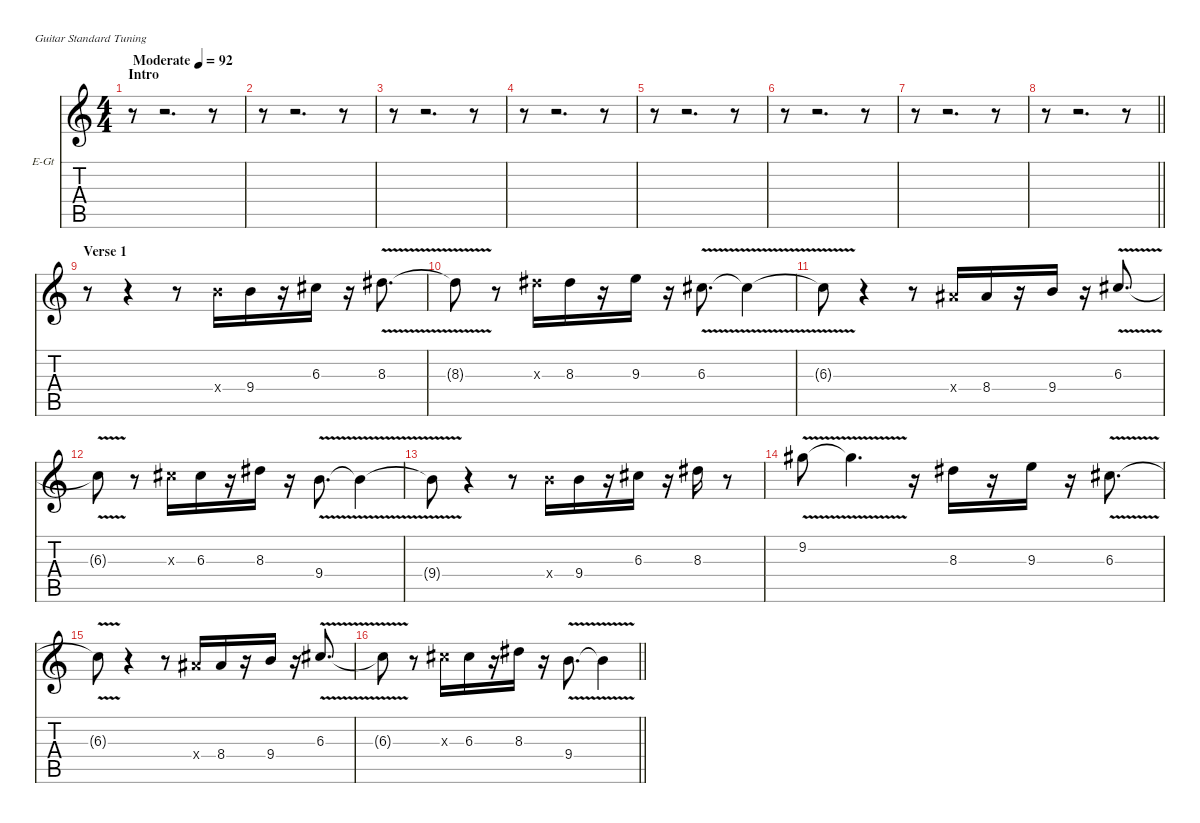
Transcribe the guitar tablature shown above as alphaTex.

\hideDynamics
\bracketExtendMode nobrackets
\firstSystemTrackNameOrientation horizontal
\otherSystemsTrackNameOrientation horizontal
\track ("Guitar Delay" "E-Gt") {instrument distortionguitar}
\staff {score tabs}
\tuning (E4 B3 G3 D3 A2 E2)
\ts (4 4)
\beaming (8 2 2 2 2)
\section ("" "Intro")
\tempo (92 "Moderate")
\clef g2
\ks aminor
r.8{dy mf instrument distortionguitar beam Down} r.2{d beam Down} r.8{beam Down} |
r.8{beam Down} r.2{d beam Down} r.8{beam Down} |
r.8{beam Down} r.2{d beam Down} r.8{beam Down} |
r.8{beam Down} r.2{d beam Down} r.8{beam Down} |
r.8{beam Down} r.2{d beam Down} r.8{beam Down} |
r.8{beam Down} r.2{d beam Down} r.8{beam Down} |
r.8{beam Down} r.2{d beam Down} r.8{beam Down} |
\barLineRight lightlight
r.8{beam Down} r.2{d beam Down} r.8{beam Down} |
\section ("" "Verse 1")
r.8{beam Down} r.4{beam Down} r.8{beam Down} 9.4{x}.16{beam Down} 9.4.16{dy f beam Down} r.16{beam Down} 6.3{acc #}.16{beam Down} r.16{beam Down} 8.3{v acc #}.8{d beam Down} |
8.3{v t acc #}.8{beam Down} r.8{beam Down} 8.3{x acc #}.16{dy mf beam Down} 8.3{acc #}.16{dy f beam Down} r.16{beam Down} 9.3.16{beam Down} r.16{beam Down} 6.3{v acc #}.8{d beam Down} 6.3{v t acc #}.4{beam Down} |
6.3{v t acc #}.8{beam Down} r.4{beam Down} r.8{beam Down} 8.4{x acc #}.16{dy mf beam Up} 8.4{acc #}.16{dy f beam Up} r.16{beam Up} 9.4.16{beam Up} r.16{beam Up} 6.3{v acc #}.8{d beam Down} |
6.3{v t acc #}.8{beam Down} r.8{beam Down} 6.3{x acc #}.16{dy mf beam Down} 6.3{acc #}.16{dy f beam Down} r.16{beam Down} 8.3{acc #}.16{beam Down} r.16{beam Down} 9.4{v}.8{d beam Down} 9.4{v t}.4{beam Down} |
9.4{v t}.8{beam Down} r.4{beam Down} r.8{beam Down} 9.4{x}.16{dy mf beam Down} 9.4.16{dy f beam Down} r.16{beam Down} 6.3{acc #}.16{beam Down} r.16{beam Down} 8.3{acc #}.16{beam Down} r.8{beam Down} |
9.2{v acc #}.8{beam Down} 9.2{v t acc #}.4{d beam Down} r.16{beam Down} 8.3{acc #}.16{beam Down} r.16{beam Down} 9.3.16{beam Down} r.16{beam Down} 6.3{v acc #}.8{d beam Down} |
6.3{v t acc #}.8{beam Down} r.4{beam Down} r.8{beam Down} 8.4{x acc #}.16{dy mf beam Up} 8.4{acc #}.16{dy f beam Up} r.16{beam Up} 9.4.16{beam Up} r.16{beam Up} 6.3{v acc #}.8{d beam Down} |
\barLineRight lightlight
6.3{v t acc #}.8{beam Down} r.8{beam Down} 6.3{x acc #}.16{dy mf beam Down} 6.3{acc #}.16{dy f beam Down} r.16{beam Down} 8.3{acc #}.16{beam Down} r.16{beam Down} 9.4{v}.8{d beam Down} 9.4{v t}.4{beam Down}
